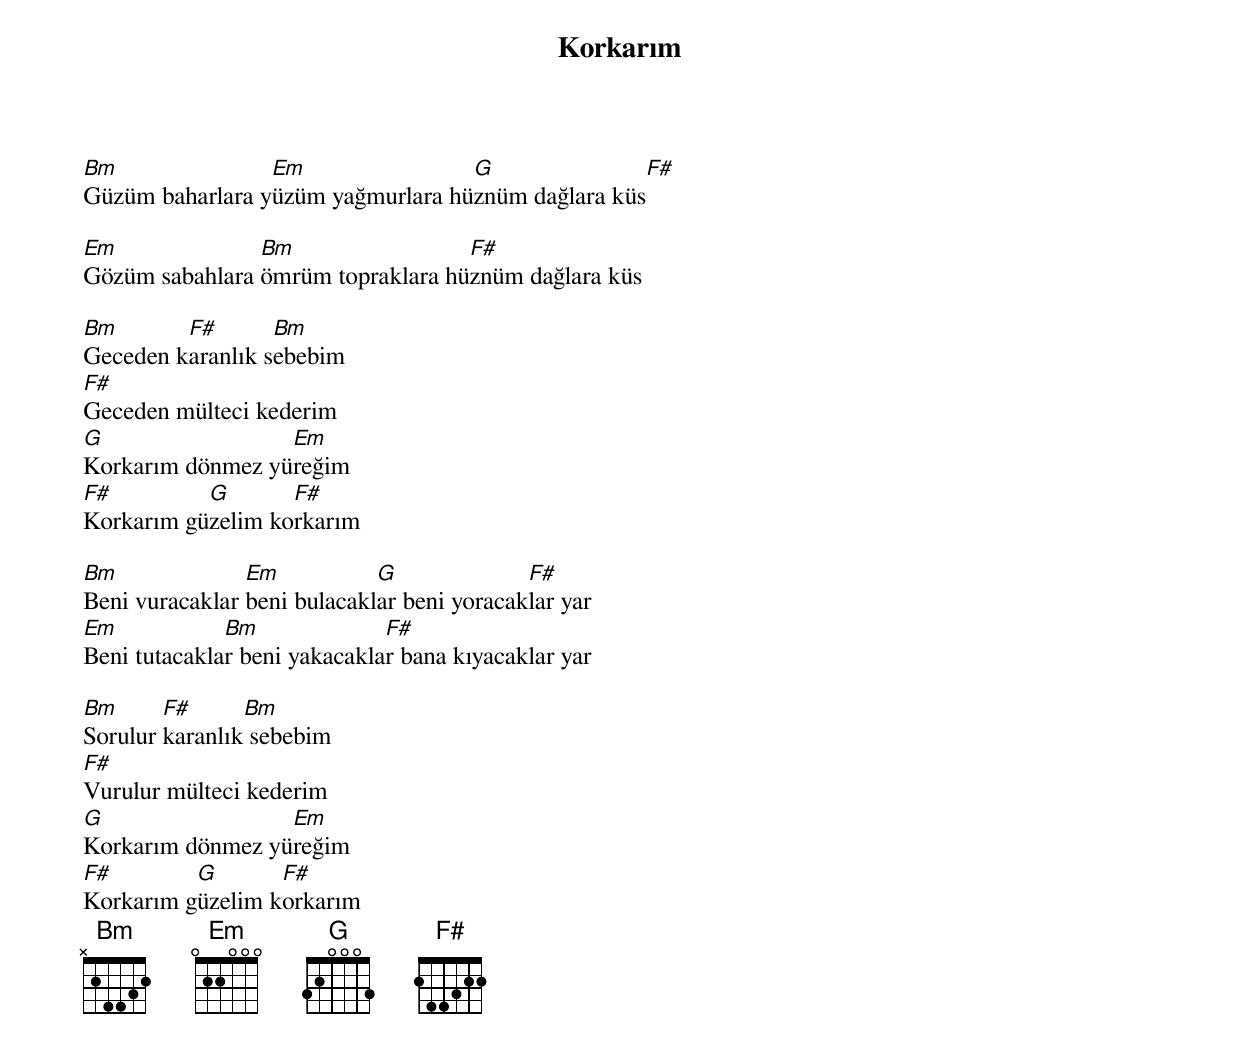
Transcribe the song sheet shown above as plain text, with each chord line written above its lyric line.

{title: Korkarım}
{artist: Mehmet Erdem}

Bm               Em                G               F#
Güzüm baharlara yüzüm yağmurlara hüznüm dağlara küs

Em              Bm                 F#
Gözüm sabahlara ömrüm topraklara hüznüm dağlara küs

Bm       F#       Bm
Geceden karanlık sebebim
F#
Geceden mülteci kederim
G                 Em
Korkarım dönmez yüreğim
F#         G       F#
Korkarım güzelim korkarım

Bm              Em           G              F#
Beni vuracaklar beni bulacaklar beni yoracaklar yar
Em            Bm              F#
Beni tutacaklar beni yakacaklar bana kıyacaklar yar

Bm      F#      Bm
Sorulur karanlık sebebim
F#
Vurulur mülteci kederim
G                 Em
Korkarım dönmez yüreğim
F#        G       F#
Korkarım güzelim korkarım
